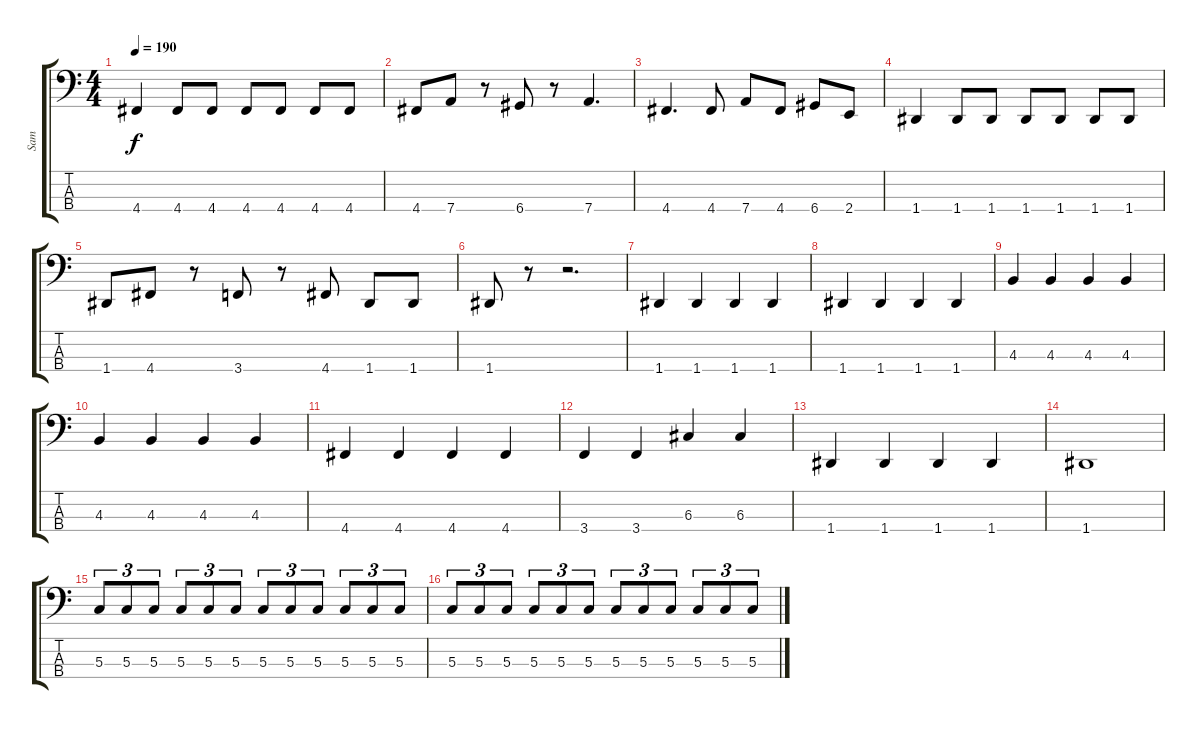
\track ("Sam" "Sam") {instrument electricbasspick}
\staff {score tabs}
\tuning (F2 C2 G1 D1) {hide}
\ts (4 4)
\tempo 190
\clef f4
\ks c
4.4.4{dy f} 4.4.8 4.4.8 4.4.8 4.4.8 4.4.8 4.4.8 |
4.4.8 7.4.8 r.8 6.4.8 r.8 7.4.4{d} |
4.4.4{d} 4.4.8 7.4.8 4.4.8 6.4.8 2.4.8 |
1.4.4 1.4.8 1.4.8 1.4.8 1.4.8 1.4.8 1.4.8 |
1.4.8 4.4.8 r.8 3.4.8 r.8 4.4.8 1.4.8 1.4.8 |
1.4.8 r.8 r.2{d} |
1.4.4 1.4.4 1.4.4 1.4.4 |
1.4.4 1.4.4 1.4.4 1.4.4 |
4.3.4 4.3.4 4.3.4 4.3.4 |
4.3.4 4.3.4 4.3.4 4.3.4 |
4.4.4 4.4.4 4.4.4 4.4.4 |
3.4.4 3.4.4 6.3.4 6.3.4 |
1.4.4 1.4.4 1.4.4 1.4.4 |
1.4.1 |
5.3.8{tu (3 2)} 5.3.8{tu (3 2)} 5.3.8{tu (3 2)} 5.3.8{tu (3 2)} 5.3.8{tu (3 2)} 5.3.8{tu (3 2)} 5.3.8{tu (3 2)} 5.3.8{tu (3 2)} 5.3.8{tu (3 2)} 5.3.8{tu (3 2)} 5.3.8{tu (3 2)} 5.3.8{tu (3 2)} |
5.3.8{tu (3 2)} 5.3.8{tu (3 2)} 5.3.8{tu (3 2)} 5.3.8{tu (3 2)} 5.3.8{tu (3 2)} 5.3.8{tu (3 2)} 5.3.8{tu (3 2)} 5.3.8{tu (3 2)} 5.3.8{tu (3 2)} 5.3.8{tu (3 2)} 5.3.8{tu (3 2)} 5.3.8{tu (3 2)}
